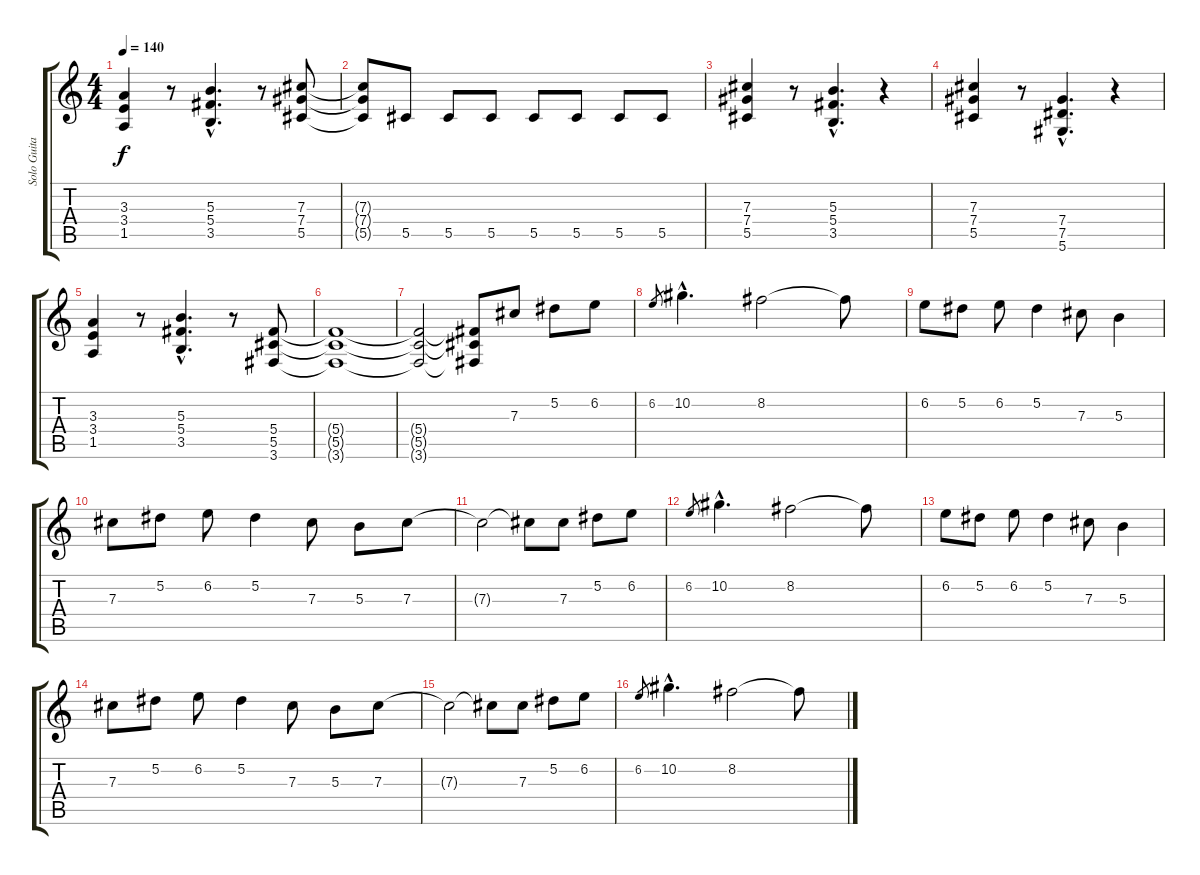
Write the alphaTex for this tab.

\track ("Solo Guitar" "Solo Guita") {instrument distortionguitar}
\staff {score tabs}
\tuning (Eb4 Bb3 Gb3 Db3 Ab2 Eb2) {hide}
\ts (4 4)
\tempo 140
\clef g2
\ks c
(3.3 3.4 1.5).4{dy f} r.8 (5.3{hac} 5.4{hac} 3.5{hac}).4{d} r.8 (7.3 7.4 5.5).8 |
(7.3{t} 7.4{t} 5.5{t}).8 5.5.8 5.5.8 5.5.8 5.5.8 5.5.8 5.5.8 5.5.8 |
(7.3 7.4 5.5).4 r.8 (5.3{hac} 5.4{hac} 3.5{hac}).4{d} r.4 |
(7.3 7.4 5.5).4 r.8 (7.4{hac} 7.5{hac} 5.6{hac}).4{d} r.4 |
(3.3 3.4 1.5).4 r.8 (5.3{hac} 5.4{hac} 3.5{hac}).4{d} r.8 (5.4 5.5 3.6).8 |
(5.4{t} 5.5{t} 3.6{t}).1 |
(5.4{t} 5.5{t} 3.6{t}).2 (5.4{t} 5.5{t} 3.6{t}).8 7.3.8 5.2.8 6.2.8 |
6.2.8{gr} 10.2{hac}.4{d} 8.2.2 8.2{t}.8 |
6.2.8 5.2.8 6.2.8 5.2.4 7.3.8 5.3.4 |
7.3.8 5.2.8 6.2.8 5.2.4 7.3.8 5.3.8 7.3.8 |
7.3{t}.2 7.3{t}.8 7.3.8 5.2.8 6.2.8 |
6.2.8{gr} 10.2{hac}.4{d} 8.2.2 8.2{t}.8 |
6.2.8 5.2.8 6.2.8 5.2.4 7.3.8 5.3.4 |
7.3.8 5.2.8 6.2.8 5.2.4 7.3.8 5.3.8 7.3.8 |
7.3{t}.2 7.3{t}.8 7.3.8 5.2.8 6.2.8 |
6.2.8{gr} 10.2{hac}.4{d} 8.2.2 8.2{t}.8
